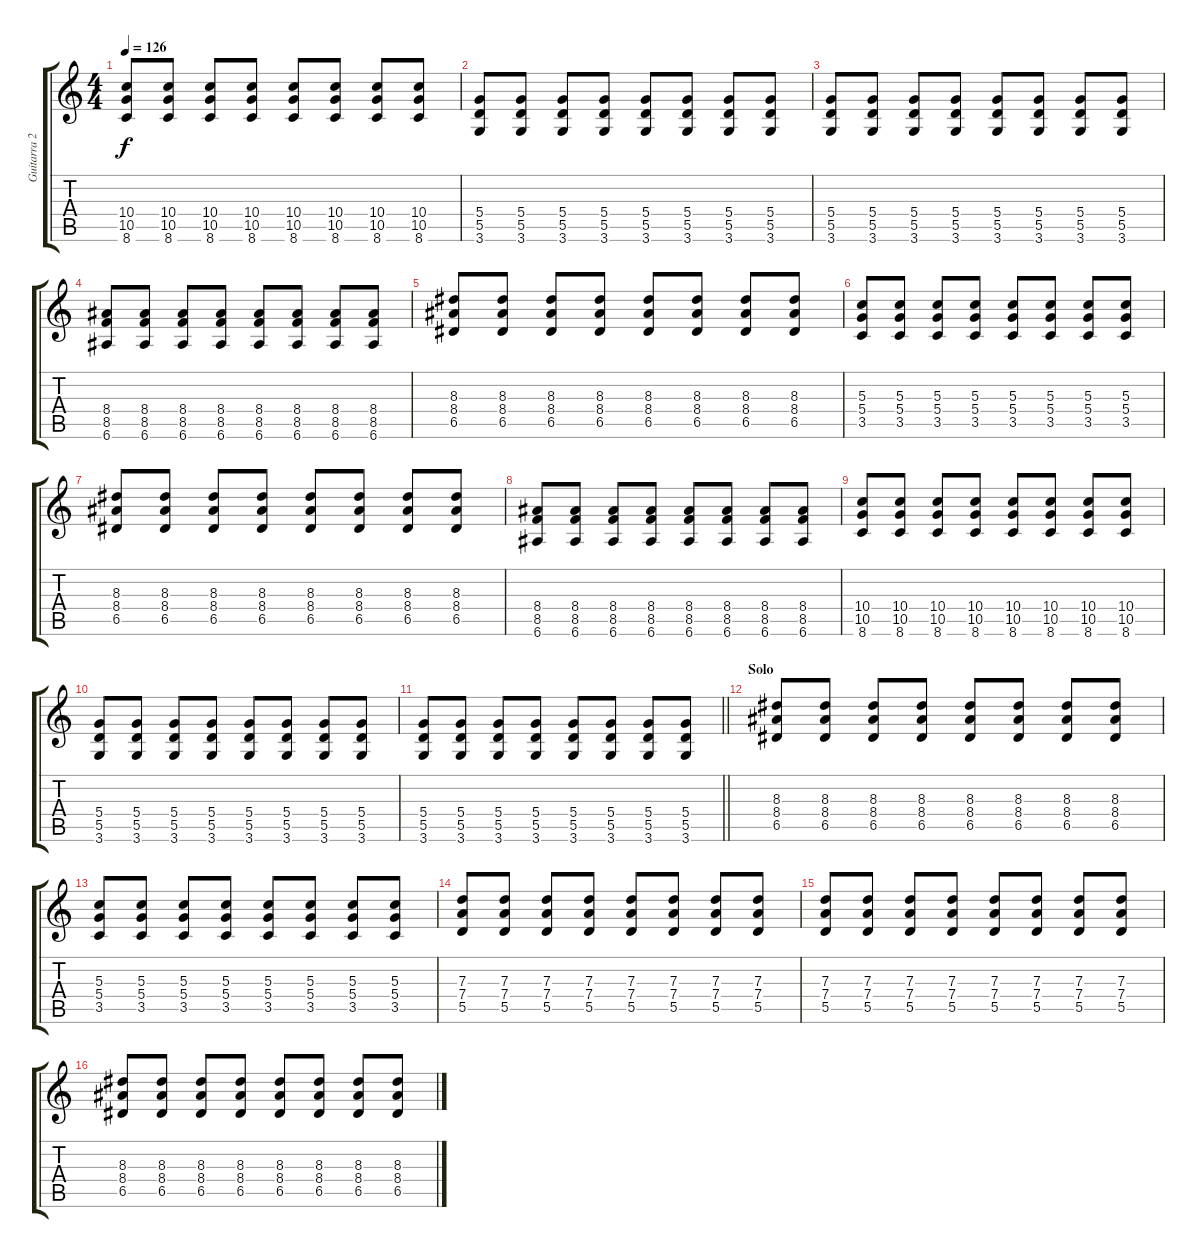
\track ("Guitarra 2 RSE" "Guitarra 2") {instrument distortionguitar}
\staff {score tabs}
\tuning (E4 B3 G3 D3 A2 E2) {hide}
\ts (4 4)
\tempo 126
\clef g2
\ks c
(10.4 10.5 8.6).8{dy f} (10.4 10.5 8.6).8 (10.4 10.5 8.6).8 (10.4 10.5 8.6).8 (10.4 10.5 8.6).8 (10.4 10.5 8.6).8 (10.4 10.5 8.6).8 (10.4 10.5 8.6).8 |
(5.4 5.5 3.6).8 (5.4 5.5 3.6).8 (5.4 5.5 3.6).8 (5.4 5.5 3.6).8 (5.4 5.5 3.6).8 (5.4 5.5 3.6).8 (5.4 5.5 3.6).8 (5.4 5.5 3.6).8 |
(5.4 5.5 3.6).8 (5.4 5.5 3.6).8 (5.4 5.5 3.6).8 (5.4 5.5 3.6).8 (5.4 5.5 3.6).8 (5.4 5.5 3.6).8 (5.4 5.5 3.6).8 (5.4 5.5 3.6).8 |
(8.4 8.5 6.6).8 (8.4 8.5 6.6).8 (8.4 8.5 6.6).8 (8.4 8.5 6.6).8 (8.4 8.5 6.6).8 (8.4 8.5 6.6).8 (8.4 8.5 6.6).8 (8.4 8.5 6.6).8 |
(8.3 8.4 6.5).8 (8.3 8.4 6.5).8 (8.3 8.4 6.5).8 (8.3 8.4 6.5).8 (8.3 8.4 6.5).8 (8.3 8.4 6.5).8 (8.3 8.4 6.5).8 (8.3 8.4 6.5).8 |
(5.3 5.4 3.5).8 (5.3 5.4 3.5).8 (5.3 5.4 3.5).8 (5.3 5.4 3.5).8 (5.3 5.4 3.5).8 (5.3 5.4 3.5).8 (5.3 5.4 3.5).8 (5.3 5.4 3.5).8 |
(8.3 8.4 6.5).8 (8.3 8.4 6.5).8 (8.3 8.4 6.5).8 (8.3 8.4 6.5).8 (8.3 8.4 6.5).8 (8.3 8.4 6.5).8 (8.3 8.4 6.5).8 (8.3 8.4 6.5).8 |
(8.4 8.5 6.6).8 (8.4 8.5 6.6).8 (8.4 8.5 6.6).8 (8.4 8.5 6.6).8 (8.4 8.5 6.6).8 (8.4 8.5 6.6).8 (8.4 8.5 6.6).8 (8.4 8.5 6.6).8 |
(10.4 10.5 8.6).8 (10.4 10.5 8.6).8 (10.4 10.5 8.6).8 (10.4 10.5 8.6).8 (10.4 10.5 8.6).8 (10.4 10.5 8.6).8 (10.4 10.5 8.6).8 (10.4 10.5 8.6).8 |
(5.4 5.5 3.6).8 (5.4 5.5 3.6).8 (5.4 5.5 3.6).8 (5.4 5.5 3.6).8 (5.4 5.5 3.6).8 (5.4 5.5 3.6).8 (5.4 5.5 3.6).8 (5.4 5.5 3.6).8 |
\barLineRight lightlight
(5.4 5.5 3.6).8 (5.4 5.5 3.6).8 (5.4 5.5 3.6).8 (5.4 5.5 3.6).8 (5.4 5.5 3.6).8 (5.4 5.5 3.6).8 (5.4 5.5 3.6).8 (5.4 5.5 3.6).8 |
\section ("" "Solo")
(8.3 8.4 6.5).8 (8.3 8.4 6.5).8 (8.3 8.4 6.5).8 (8.3 8.4 6.5).8 (8.3 8.4 6.5).8 (8.3 8.4 6.5).8 (8.3 8.4 6.5).8 (8.3 8.4 6.5).8 |
(5.3 5.4 3.5).8 (5.3 5.4 3.5).8 (5.3 5.4 3.5).8 (5.3 5.4 3.5).8 (5.3 5.4 3.5).8 (5.3 5.4 3.5).8 (5.3 5.4 3.5).8 (5.3 5.4 3.5).8 |
(7.3 7.4 5.5).8 (7.3 7.4 5.5).8 (7.3 7.4 5.5).8 (7.3 7.4 5.5).8 (7.3 7.4 5.5).8 (7.3 7.4 5.5).8 (7.3 7.4 5.5).8 (7.3 7.4 5.5).8 |
(7.3 7.4 5.5).8 (7.3 7.4 5.5).8 (7.3 7.4 5.5).8 (7.3 7.4 5.5).8 (7.3 7.4 5.5).8 (7.3 7.4 5.5).8 (7.3 7.4 5.5).8 (7.3 7.4 5.5).8 |
(8.3 8.4 6.5).8 (8.3 8.4 6.5).8 (8.3 8.4 6.5).8 (8.3 8.4 6.5).8 (8.3 8.4 6.5).8 (8.3 8.4 6.5).8 (8.3 8.4 6.5).8 (8.3 8.4 6.5).8
